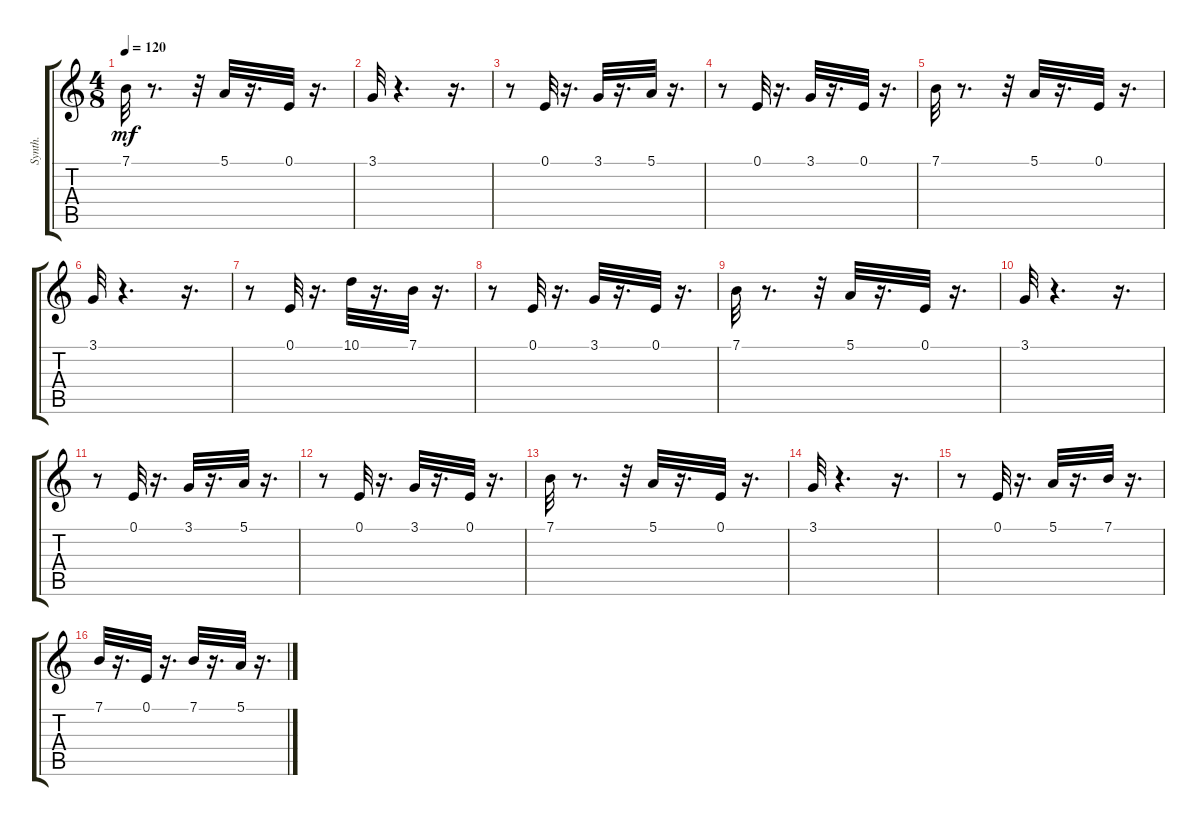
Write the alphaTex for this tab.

\track ("Synth." "Synth.") {instrument lead3calliope}
\staff {score tabs}
\tuning (E4 B3 G3 D3 A2 E2) {hide}
\ts (4 8)
\tempo 120
\clef g2
\ks c
7.1.32{dy mf} r.8{d} r.32 5.1.32 r.16{d} 0.1.32 r.16{d} |
3.1.32 r.4{d} r.16{d} |
r.8 0.1.32 r.16{d} 3.1.32 r.16{d} 5.1.32 r.16{d} |
r.8 0.1.32 r.16{d} 3.1.32 r.16{d} 0.1.32 r.16{d} |
7.1.32 r.8{d} r.32 5.1.32 r.16{d} 0.1.32 r.16{d} |
3.1.32 r.4{d} r.16{d} |
r.8 0.1.32 r.16{d} 10.1.32 r.16{d} 7.1.32 r.16{d} |
r.8 0.1.32 r.16{d} 3.1.32 r.16{d} 0.1.32 r.16{d} |
7.1.32 r.8{d} r.32 5.1.32 r.16{d} 0.1.32 r.16{d} |
3.1.32 r.4{d} r.16{d} |
r.8 0.1.32 r.16{d} 3.1.32 r.16{d} 5.1.32 r.16{d} |
r.8 0.1.32 r.16{d} 3.1.32 r.16{d} 0.1.32 r.16{d} |
7.1.32 r.8{d} r.32 5.1.32 r.16{d} 0.1.32 r.16{d} |
3.1.32 r.4{d} r.16{d} |
r.8 0.1.32 r.16{d} 5.1.32 r.16{d} 7.1.32 r.16{d} |
7.1.32 r.16{d} 0.1.32 r.16{d} 7.1.32 r.16{d} 5.1.32 r.16{d}
